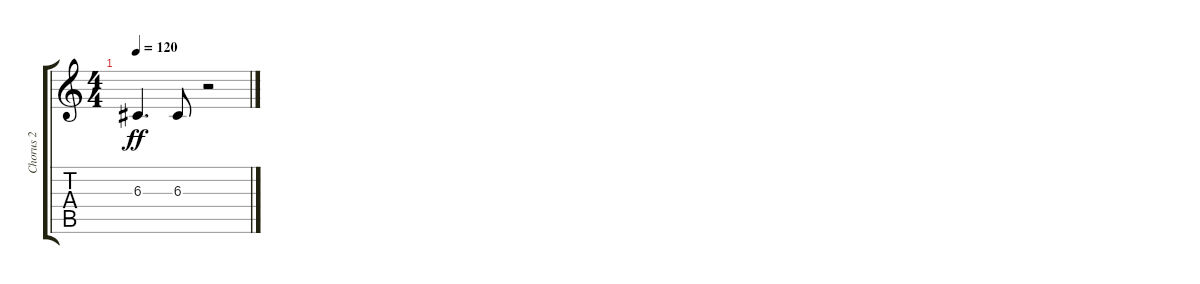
\track ("Chorus 2" "Chorus 2") {instrument synthvoice}
\staff {score tabs}
\tuning (E4 B3 G3 D3 A2 E2) {hide}
\ts (4 4)
\tempo 120
\clef g2
\ks c
6.3.4{d dy ff} 6.3.8 r.2
